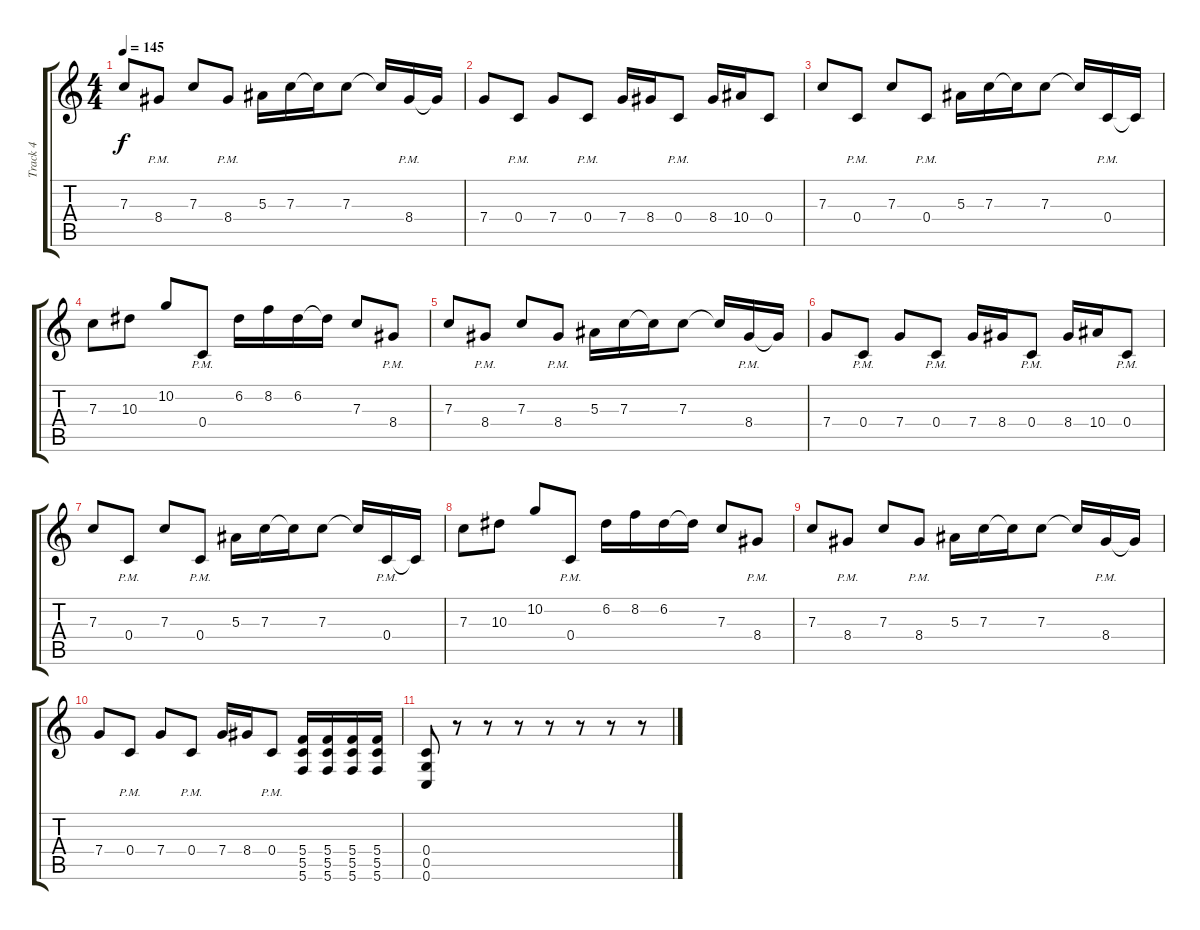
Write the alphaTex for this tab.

\track ("Track 4" "Track 4") {instrument overdrivenguitar}
\staff {score tabs}
\tuning (D4 A3 F3 C3 G2 C2) {hide}
\ts (4 4)
\tempo 145
\clef g2
\ks c
7.3.8{dy f} 8.4{pm}.8 7.3.8 8.4{pm}.8 5.3.16 7.3.16 7.3{t}.16 7.3.8 7.3{t}.16 8.4{pm}.16 8.4{t}.16 |
7.4.8 0.4{pm}.8 7.4.8 0.4{pm}.8 7.4.16 8.4.16 0.4{pm}.8 8.4.16 10.4.16 0.4.8 |
7.3.8 0.4{pm}.8 7.3.8 0.4{pm}.8 5.3.16 7.3.16 7.3{t}.16 7.3.8 7.3{t}.16 0.4{pm}.16 0.4{t}.16 |
7.3.8 10.3.8 10.2.8 0.4{pm}.8 6.2.16 8.2.16 6.2.16 6.2{t}.16 7.3.8 8.4{pm}.8 |
7.3.8 8.4{pm}.8 7.3.8 8.4{pm}.8 5.3.16 7.3.16 7.3{t}.16 7.3.8 7.3{t}.16 8.4{pm}.16 8.4{t}.16 |
7.4.8 0.4{pm}.8 7.4.8 0.4{pm}.8 7.4.16 8.4.16 0.4{pm}.8 8.4.16 10.4.16 0.4{pm}.8 |
7.3.8 0.4{pm}.8 7.3.8 0.4{pm}.8 5.3.16 7.3.16 7.3{t}.16 7.3.8 7.3{t}.16 0.4{pm}.16 0.4{t}.16 |
7.3.8 10.3.8 10.2.8 0.4{pm}.8 6.2.16 8.2.16 6.2.16 6.2{t}.16 7.3.8 8.4{pm}.8 |
7.3.8 8.4{pm}.8 7.3.8 8.4{pm}.8 5.3.16 7.3.16 7.3{t}.16 7.3.8 7.3{t}.16 8.4{pm}.16 8.4{t}.16 |
7.4.8 0.4{pm}.8 7.4.8 0.4{pm}.8 7.4.16 8.4.16 0.4{pm}.8 (5.4 5.5 5.6).16 (5.4 5.5 5.6).16 (5.4 5.5 5.6).16 (5.4 5.5 5.6).16 |
(0.4 0.5 0.6).8 r.8 r.8 r.8 r.8 r.8 r.8 r.8
